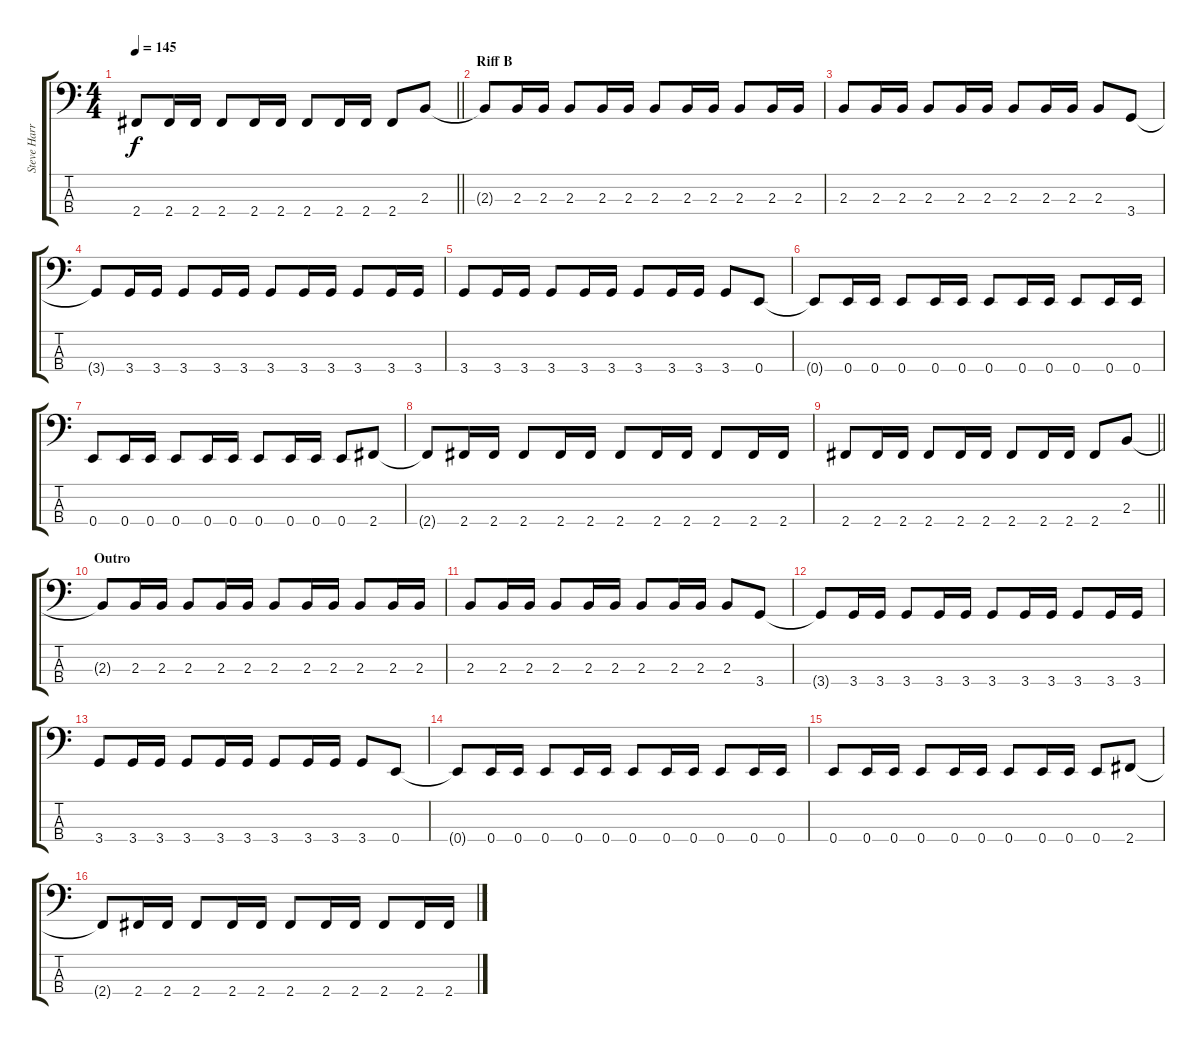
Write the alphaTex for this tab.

\track ("Steve Harris" "Steve Harr") {instrument electricbassfinger}
\staff {score tabs}
\tuning (G2 D2 A1 E1) {hide}
\ts (4 4)
\tempo 145
\clef f4
\barLineRight lightlight
\ks c
2.4.8{dy f} 2.4.16 2.4.16 2.4.8 2.4.16 2.4.16 2.4.8 2.4.16 2.4.16 2.4.8 2.3.8 |
\section ("" "Riff B")
2.3{t}.8 2.3.16 2.3.16 2.3.8 2.3.16 2.3.16 2.3.8 2.3.16 2.3.16 2.3.8 2.3.16 2.3.16 |
2.3.8 2.3.16 2.3.16 2.3.8 2.3.16 2.3.16 2.3.8 2.3.16 2.3.16 2.3.8 3.4.8 |
3.4{t}.8 3.4.16 3.4.16 3.4.8 3.4.16 3.4.16 3.4.8 3.4.16 3.4.16 3.4.8 3.4.16 3.4.16 |
3.4.8 3.4.16 3.4.16 3.4.8 3.4.16 3.4.16 3.4.8 3.4.16 3.4.16 3.4.8 0.4.8 |
0.4{t}.8 0.4.16 0.4.16 0.4.8 0.4.16 0.4.16 0.4.8 0.4.16 0.4.16 0.4.8 0.4.16 0.4.16 |
0.4.8 0.4.16 0.4.16 0.4.8 0.4.16 0.4.16 0.4.8 0.4.16 0.4.16 0.4.8 2.4.8 |
2.4{t}.8 2.4.16 2.4.16 2.4.8 2.4.16 2.4.16 2.4.8 2.4.16 2.4.16 2.4.8 2.4.16 2.4.16 |
\barLineRight lightlight
2.4.8 2.4.16 2.4.16 2.4.8 2.4.16 2.4.16 2.4.8 2.4.16 2.4.16 2.4.8 2.3.8 |
\section ("" "Outro")
2.3{t}.8 2.3.16 2.3.16 2.3.8 2.3.16 2.3.16 2.3.8 2.3.16 2.3.16 2.3.8 2.3.16 2.3.16 |
2.3.8 2.3.16 2.3.16 2.3.8 2.3.16 2.3.16 2.3.8 2.3.16 2.3.16 2.3.8 3.4.8 |
3.4{t}.8 3.4.16 3.4.16 3.4.8 3.4.16 3.4.16 3.4.8 3.4.16 3.4.16 3.4.8 3.4.16 3.4.16 |
3.4.8 3.4.16 3.4.16 3.4.8 3.4.16 3.4.16 3.4.8 3.4.16 3.4.16 3.4.8 0.4.8 |
0.4{t}.8 0.4.16 0.4.16 0.4.8 0.4.16 0.4.16 0.4.8 0.4.16 0.4.16 0.4.8 0.4.16 0.4.16 |
0.4.8 0.4.16 0.4.16 0.4.8 0.4.16 0.4.16 0.4.8 0.4.16 0.4.16 0.4.8 2.4.8 |
2.4{t}.8 2.4.16 2.4.16 2.4.8 2.4.16 2.4.16 2.4.8 2.4.16 2.4.16 2.4.8 2.4.16 2.4.16
